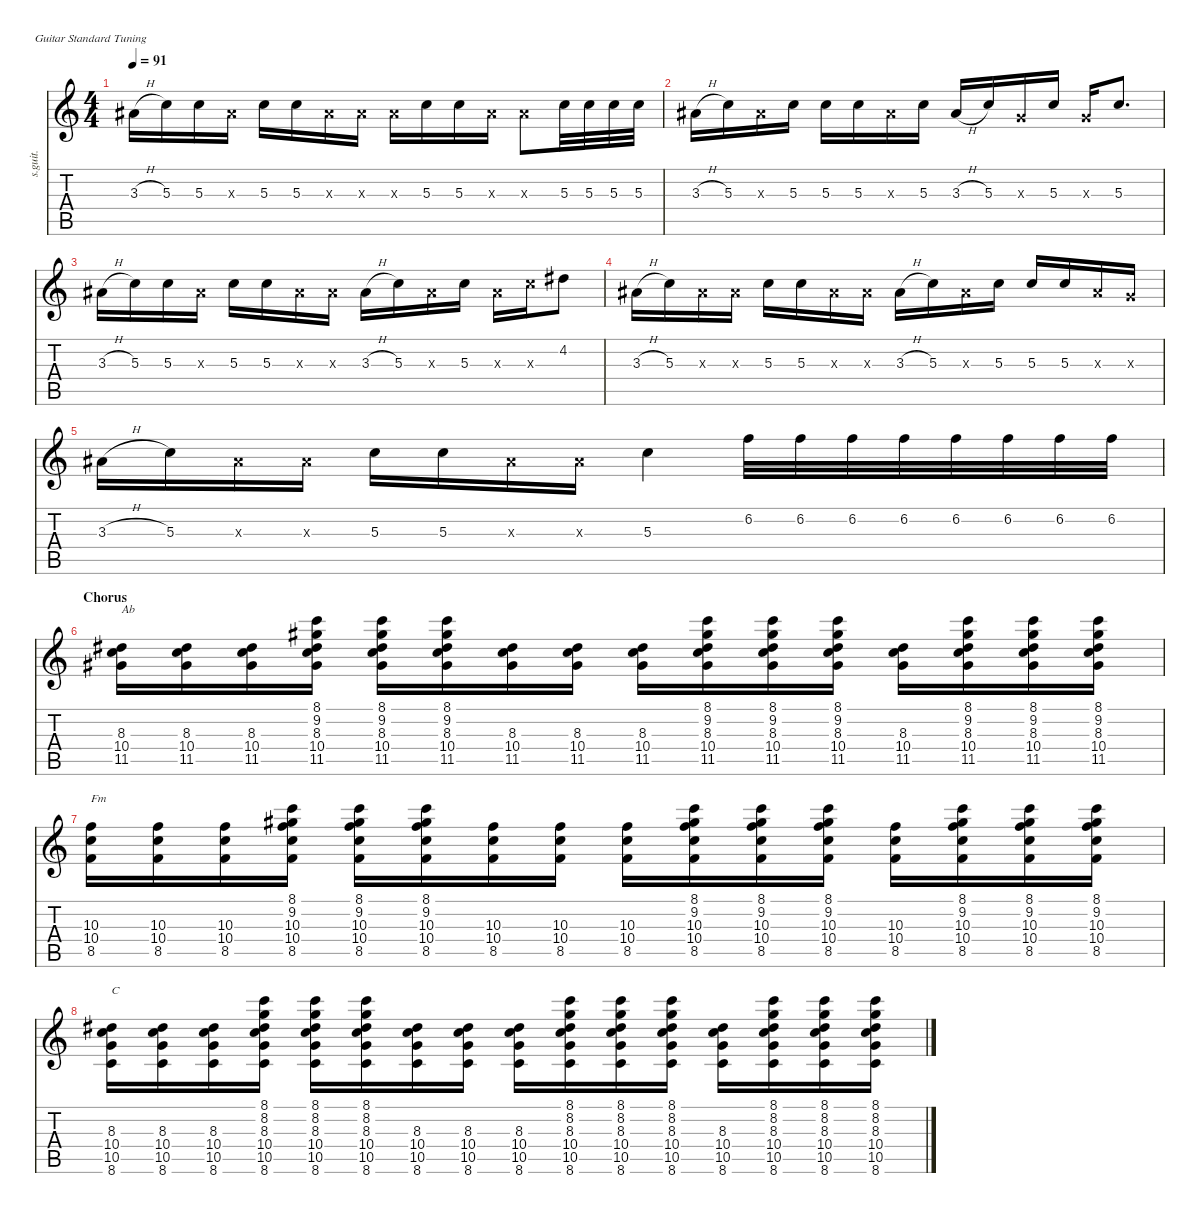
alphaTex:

\defaultSystemsLayout 4
\hideDynamics
\bracketExtendMode nobrackets
\track ("Josh - Clean" "s.guit.") {instrument electricguitarclean}
\staff {score tabs}
\tuning (E4 B3 G3 D3 A2 E2)
\ts (4 4)
\tempo 91
\clef g2
\ks c
3.3{h acc #}.16{dy f} 5.3.16 5.3.16 3.3{x acc #}.16 5.3.16 5.3.16 3.3{x acc #}.16 3.3{x acc #}.16 3.3{x acc #}.16 5.3.16 5.3.16 3.3{x acc #}.16 3.3{x acc #}.8 5.3.32 5.3.32 5.3.32 5.3.32 |
3.3{h acc #}.16 5.3.16 3.3{x acc #}.16 5.3.16 5.3.16 5.3.16 3.3{x acc #}.16 5.3.16 3.3{h acc #}.16 5.3.16 0.3{x}.16 5.3.16 0.3{x}.16 5.3.8{d} |
3.3{h acc #}.16 5.3.16 5.3.16 3.3{x acc #}.16 5.3.16 5.3.16 3.3{x acc #}.16 3.3{x acc #}.16 3.3{h acc #}.16 5.3.16 3.3{x acc #}.16 5.3.16 3.3{x acc #}.16 5.3{x}.16 4.2{acc #}.8 |
3.3{h acc #}.16 5.3.16 3.3{x acc #}.16 3.3{x acc #}.16 5.3.16 5.3.16 3.3{x acc #}.16 3.3{x acc #}.16 3.3{h acc #}.16 5.3.16 3.3{x acc #}.16 5.3.16 5.3.16 5.3.16 3.3{x acc #}.16 0.3{x}.16 |
3.3{h acc #}.16 5.3.16 3.3{x acc #}.16 3.3{x acc #}.16 5.3.16 5.3.16 3.3{x acc #}.16 3.3{x acc #}.16 5.3.4 6.2.32 6.2.32 6.2.32 6.2.32 6.2.32 6.2.32 6.2.32 6.2.32 |
\section ("" "Chorus")
(8.3{acc #} 10.4 11.5{acc #}).16{txt "Ab"} (8.3{acc #} 10.4 11.5{acc #}).16 (8.3{acc #} 10.4 11.5{acc #}).16 (8.1 9.2{acc #} 8.3{acc #} 10.4 11.5{acc #}).16 (8.1 9.2{acc #} 8.3{acc #} 10.4 11.5{acc #}).16 (8.1 9.2{acc #} 8.3{acc #} 10.4 11.5{acc #}).16 (8.3{acc #} 10.4 11.5{acc #}).16 (8.3{acc #} 10.4 11.5{acc #}).16 (8.3{acc #} 10.4 11.5{acc #}).16 (8.1 9.2{acc #} 8.3{acc #} 10.4 11.5{acc #}).16 (8.1 9.2{acc #} 8.3{acc #} 10.4 11.5{acc #}).16 (8.1 9.2{acc #} 8.3{acc #} 10.4 11.5{acc #}).16 (8.3{acc #} 10.4 11.5{acc #}).16 (8.1 9.2{acc #} 8.3{acc #} 10.4 11.5{acc #}).16 (8.1 9.2{acc #} 8.3{acc #} 10.4 11.5{acc #}).16 (8.1 9.2{acc #} 8.3{acc #} 10.4 11.5{acc #}).16 |
(10.3 10.4 8.5).16{txt "Fm"} (10.3 10.4 8.5).16 (10.3 10.4 8.5).16 (8.1 9.2{acc #} 10.3 10.4 8.5).16 (8.1 9.2{acc #} 10.3 10.4 8.5).16 (8.1 9.2{acc #} 10.3 10.4 8.5).16 (10.3 10.4 8.5).16 (10.3 10.4 8.5).16 (10.3 10.4 8.5).16 (8.1 9.2{acc #} 10.3 10.4 8.5).16 (8.1 9.2{acc #} 10.3 10.4 8.5).16 (8.1 9.2{acc #} 10.3 10.4 8.5).16 (10.3 10.4 8.5).16 (8.1 9.2{acc #} 10.3 10.4 8.5).16 (8.1 9.2{acc #} 10.3 10.4 8.5).16 (8.1 9.2{acc #} 10.3 10.4 8.5).16 |
(8.3{acc #} 10.4 10.5 8.6).16{txt "C"} (8.3{acc #} 10.4 10.5 8.6).16 (8.3{acc #} 10.4 10.5 8.6).16 (8.1 8.2 8.3{acc #} 10.4 10.5 8.6).16 (8.1 8.2 8.3{acc #} 10.4 10.5 8.6).16 (8.1 8.2 8.3{acc #} 10.4 10.5 8.6).16 (8.3{acc #} 10.4 10.5 8.6).16 (8.3{acc #} 10.4 10.5 8.6).16 (8.3{acc #} 10.4 10.5 8.6).16 (8.1 8.2 8.3{acc #} 10.4 10.5 8.6).16 (8.1 8.2 8.3{acc #} 10.4 10.5 8.6).16 (8.1 8.2 8.3{acc #} 10.4 10.5 8.6).16 (8.3{acc #} 10.4 10.5 8.6).16 (8.1 8.2 8.3{acc #} 10.4 10.5 8.6).16 (8.1 8.2 8.3{acc #} 10.4 10.5 8.6).16 (8.1 8.2 8.3{acc #} 10.4 10.5 8.6).16
